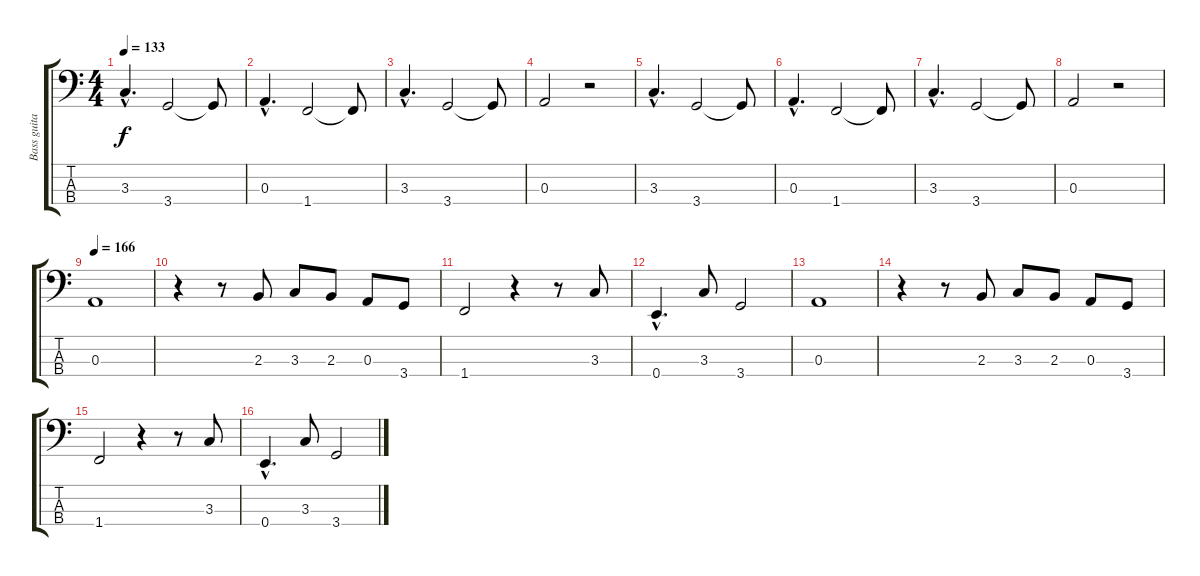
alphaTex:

\track ("Bass guitar" "Bass guita") {instrument electricbasspick}
\staff {score tabs}
\tuning (G2 D2 A1 E1) {hide}
\ts (4 4)
\tempo 133
\clef f4
\ks c
3.3{hac}.4{d dy f} 3.4.2 3.4{t}.8 |
0.3{hac}.4{d} 1.4.2 1.4{t}.8 |
3.3{hac}.4{d} 3.4.2 3.4{t}.8 |
0.3.2 r.2 |
3.3{hac}.4{d} 3.4.2 3.4{t}.8 |
0.3{hac}.4{d} 1.4.2 1.4{t}.8 |
3.3{hac}.4{d} 3.4.2 3.4{t}.8 |
0.3.2 r.2 |
\tempo 166
0.3.1 |
r.4 r.8 2.3.8 3.3.8 2.3.8 0.3.8 3.4.8 |
1.4.2 r.4 r.8 3.3.8 |
0.4{hac}.4{d} 3.3.8 3.4.2 |
0.3.1 |
r.4 r.8 2.3.8 3.3.8 2.3.8 0.3.8 3.4.8 |
1.4.2 r.4 r.8 3.3.8 |
0.4{hac}.4{d} 3.3.8 3.4.2
